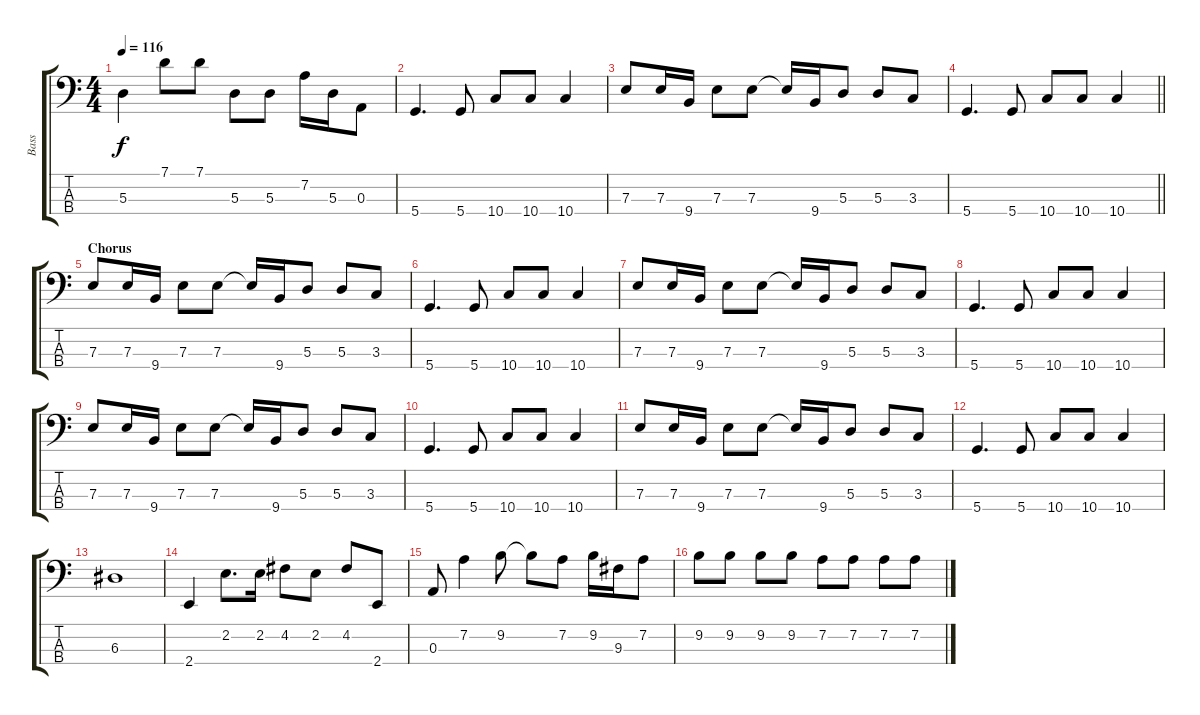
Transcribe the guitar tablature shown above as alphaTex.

\track ("Bass" "Bass") {instrument electricbassfinger}
\staff {score tabs}
\tuning (G2 D2 A1 D1) {hide}
\ts (4 4)
\tempo 116
\clef f4
\ks c
5.3.4{dy f} 7.1.8 7.1.8 5.3.8 5.3.8 7.2.16 5.3.16 0.3.8 |
5.4.4{d} 5.4.8 10.4.8 10.4.8 10.4.4 |
7.3.8 7.3.16 9.4.16 7.3.8 7.3.8 7.3{t}.16 9.4.16 5.3.8 5.3.8 3.3.8 |
\barLineRight lightlight
5.4.4{d} 5.4.8 10.4.8 10.4.8 10.4.4 |
\section ("" "Chorus")
7.3.8 7.3.16 9.4.16 7.3.8 7.3.8 7.3{t}.16 9.4.16 5.3.8 5.3.8 3.3.8 |
5.4.4{d} 5.4.8 10.4.8 10.4.8 10.4.4 |
7.3.8 7.3.16 9.4.16 7.3.8 7.3.8 7.3{t}.16 9.4.16 5.3.8 5.3.8 3.3.8 |
5.4.4{d} 5.4.8 10.4.8 10.4.8 10.4.4 |
7.3.8 7.3.16 9.4.16 7.3.8 7.3.8 7.3{t}.16 9.4.16 5.3.8 5.3.8 3.3.8 |
5.4.4{d} 5.4.8 10.4.8 10.4.8 10.4.4 |
7.3.8 7.3.16 9.4.16 7.3.8 7.3.8 7.3{t}.16 9.4.16 5.3.8 5.3.8 3.3.8 |
5.4.4{d} 5.4.8 10.4.8 10.4.8 10.4.4 |
6.3.1 |
2.4.4 2.2.8{d} 2.2.16 4.2.8 2.2.8 4.2.8 2.4.8 |
0.3.8 7.2.4 9.2.8 9.2{t}.8 7.2.8 9.2.16 9.3.16 7.2.8 |
9.2.8 9.2.8 9.2.8 9.2.8 7.2.8 7.2.8 7.2.8 7.2.8
